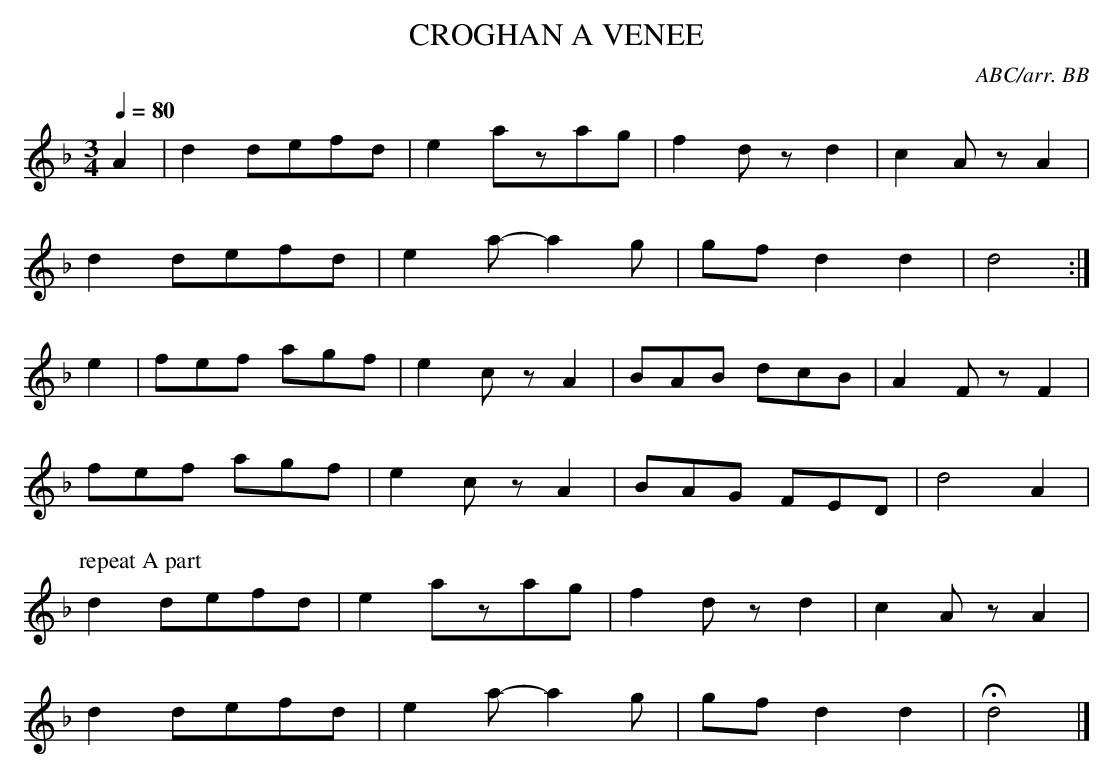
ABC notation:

X:1
T:CROGHAN A VENEE
C:ABC/arr. BB
Q:1/4=80
L:1/8
M:3/4
K:Dm
A2|d2 defd|e2azag|f2d zd2|c2AzA2|
d2 defd|e2a-a2g|gf d2d2|d4 :|
e2|fef agf|e2c zA2|BAB dcB|A2FzF2|
fef agf|e2c z A2|BAG FED|d4 A2|
P:repeat A part
d2 defd|e2azag|f2d zd2|c2AzA2|
d2 defd|e2a-a2g|gf d2d2|Hd4 |]
